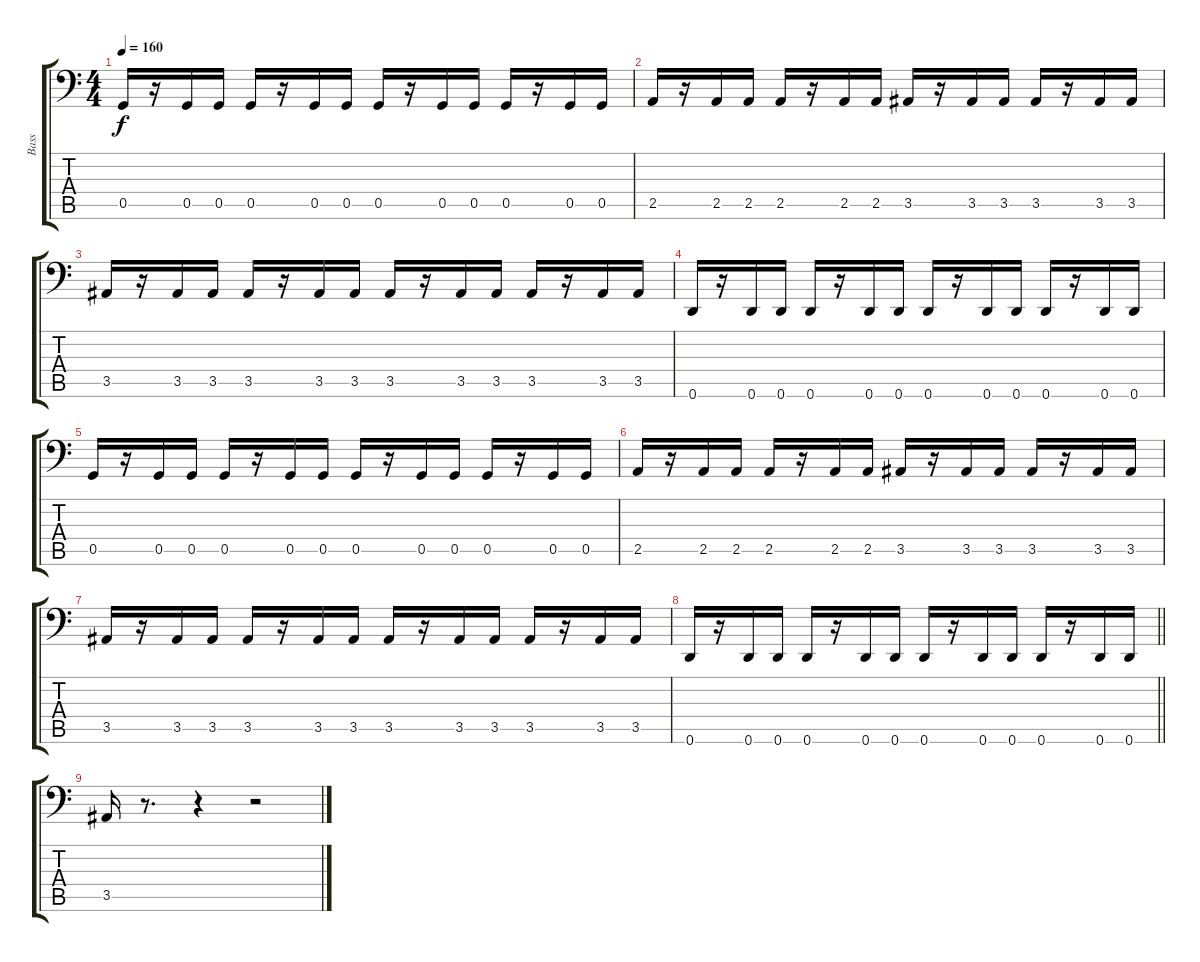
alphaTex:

\track ("Bass" "Bass") {instrument electricbassfinger}
\staff {score tabs}
\tuning (D3 A2 F2 C2 G1 D1) {hide}
\ts (4 4)
\tempo 160
\clef f4
\ks c
0.5.16{dy f} r.16 0.5.16 0.5.16 0.5.16 r.16 0.5.16 0.5.16 0.5.16 r.16 0.5.16 0.5.16 0.5.16 r.16 0.5.16 0.5.16 |
2.5.16 r.16 2.5.16 2.5.16 2.5.16 r.16 2.5.16 2.5.16 3.5.16 r.16 3.5.16 3.5.16 3.5.16 r.16 3.5.16 3.5.16 |
3.5.16 r.16 3.5.16 3.5.16 3.5.16 r.16 3.5.16 3.5.16 3.5.16 r.16 3.5.16 3.5.16 3.5.16 r.16 3.5.16 3.5.16 |
0.6.16 r.16 0.6.16 0.6.16 0.6.16 r.16 0.6.16 0.6.16 0.6.16 r.16 0.6.16 0.6.16 0.6.16 r.16 0.6.16 0.6.16 |
0.5.16 r.16 0.5.16 0.5.16 0.5.16 r.16 0.5.16 0.5.16 0.5.16 r.16 0.5.16 0.5.16 0.5.16 r.16 0.5.16 0.5.16 |
2.5.16 r.16 2.5.16 2.5.16 2.5.16 r.16 2.5.16 2.5.16 3.5.16 r.16 3.5.16 3.5.16 3.5.16 r.16 3.5.16 3.5.16 |
3.5.16 r.16 3.5.16 3.5.16 3.5.16 r.16 3.5.16 3.5.16 3.5.16 r.16 3.5.16 3.5.16 3.5.16 r.16 3.5.16 3.5.16 |
\barLineRight lightlight
0.6.16 r.16 0.6.16 0.6.16 0.6.16 r.16 0.6.16 0.6.16 0.6.16 r.16 0.6.16 0.6.16 0.6.16 r.16 0.6.16 0.6.16 |
3.5.16 r.8{d} r.4 r.2
